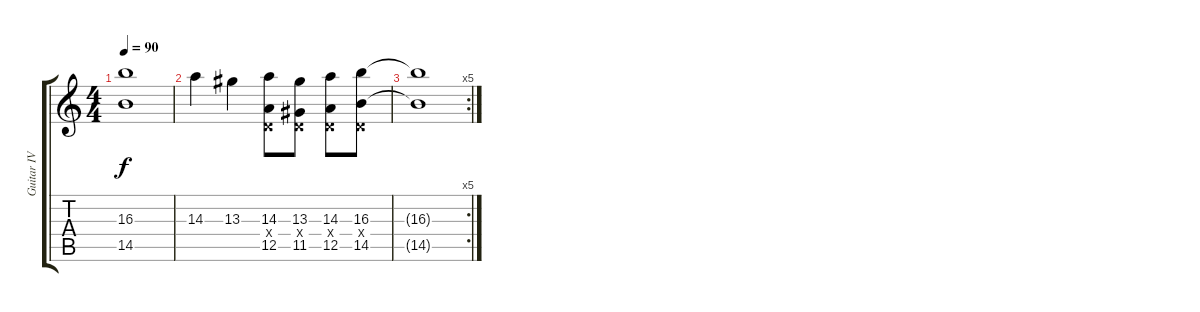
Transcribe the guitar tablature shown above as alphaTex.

\track ("Guitar IV" "Guitar IV") {instrument distortionguitar}
\staff {score tabs}
\tuning (E4 B3 G3 D3 A2 E2) {hide}
\ts (4 4)
\tempo 90
\clef g2
\ks c
(16.3{t} 14.5{t}).1{dy f} |
14.3.4 13.3.4 (14.3 0.4{x} 12.5).8 (13.3 0.4{x} 11.5).8 (14.3 0.4{x} 12.5).8 (16.3 0.4{x} 14.5).8 |
\rc 5
(16.3{t} 14.5{t}).1
